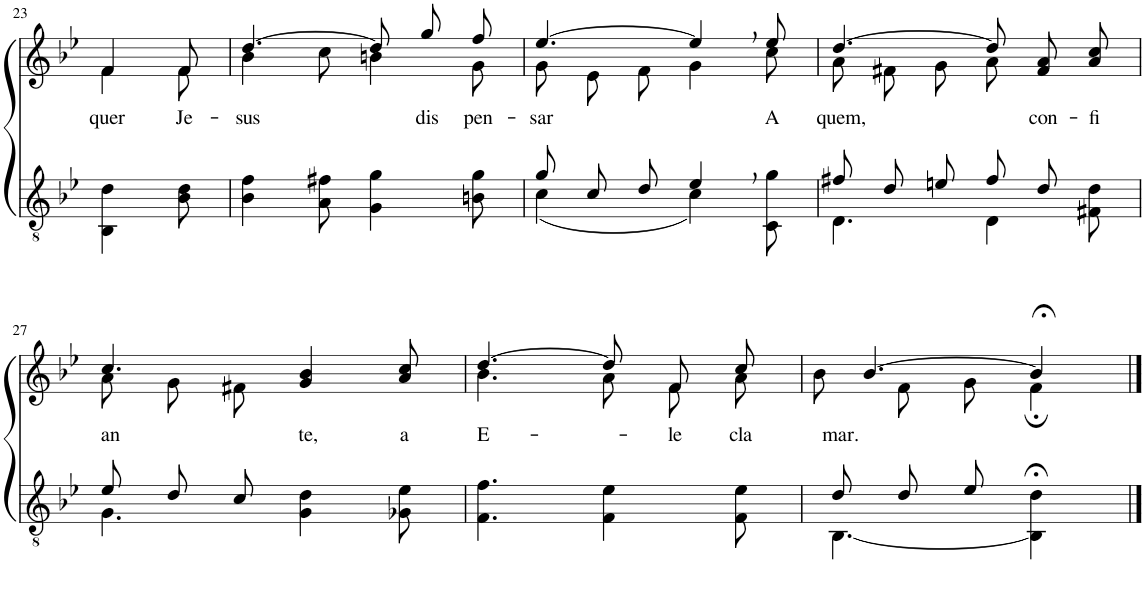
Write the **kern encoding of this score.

**kern	**kern	**text
*part2	*part1	*part1
*staff2	*staff1	*staff1
*I"Parte III e IV	*I"Parte I e II	*
!!LO:PB:g=z
*clefGv2	*clefG2	*
*Trd3c5	*Trd3c5	*
*k[b-e-]	*k[b-e-]	*
*M6/8	*M6/8	*
=23	=23	=23
*	*^	*
!	!	!	!LO:LY:b
4BB-\ 4d\	4f/	4f\	quer
!	!	!	!LO:LY:b
8B-\ 8d\	8f/	8f\	Je-
=24	=24	=24	=24
!	!	!	!LO:LY:b
4B-\ 4f\	[4.dd/	4b-\	-sus
8A\ 8f#X\	.	8cc\	.
4G\ 4g\	8dd/L]	4bn\	.
!	!	!	!LO:LY:b
.	8gg/	.	dis-
!	!	!	!LO:LY:b
8Bn\ 8g\	8ff/J	8g\	-pen-
=25	=25	=25	=25
*^	*	*	*
!	!	!	!	!LO:LY:b
8g/L	4c\	[4.ee-/	8g\L	-sar
8c/	.	.	8e-\	.
8d/J	8ryy	.	8f\J	.
4e-,/	4c\	4ee-,/]	4g\	.
!	!	!	!	!LO:LY:b
8C\ 8g\	8ryy	8ee-/	8cc\	A
=26	=26	=26	=26	=26
!	!	!	!	!LO:LY:b
8f#X/L	4.D\	[4.dd/	8a\	quem,
8d/	.	.	8f#X\L	.
8en/J	.	.	8g\	.
8f#/L	4D\	8dd\L]	8a\J	.
!	!	!	!	!LO:LY:b
8d/J	.	8f#\ 8a\	4ryy	con-
!	!	!	!	!LO:LY:b
8ryy	8F#X\ 8d\	8a\ 8cc\J	.	-fi-
!!LO:LB:g=z	!!
=27	=27	=27	=27	=27
!	!	!	!	!LO:LY:b
8e-/L	4.G\	4.cc/	8a\L	-an-
8d/	.	.	8g\	.
8c/J	.	.	8f#X\J	.
!	!	!	!	!LO:LY:b
4.ryy	4G\ 4d\	4g/ 4b-/	4.ryy	te,
!	!	!	!	!LO:LY:b
.	8G-X\ 8e-\	8a/ 8cc/	.	a
=28	=28	=28	=28	=28
!	!	!	!	!LO:LY:b
*v	*v	*	*	*
4.F\ 4.f\	[4.dd/	4.b-\	E-
4F\ 4e-\	8dd/L]	8a\L	.
!	!	!	!LO:LY:b
.	8f/	8f\	le
!	!	!	!LO:LY:b
8F\ 8e-\	8cc/J	8a\J	cla-
=29	=29	=29	=29
*^	*	*	*
!	!	!	!	!LO:LY:b
8d/L	[4.BB-\	[4.b-/	8b-\L	mar.
8d/	.	.	8f\	.
8e-/J	.	.	8g\J	.
4BB-\];< 4d\;<	4ryy	4b-;</]	4f;\	.
*v	*v	*	*	*
*	*v	*v	*
==	==	==
*-	*-	*-
